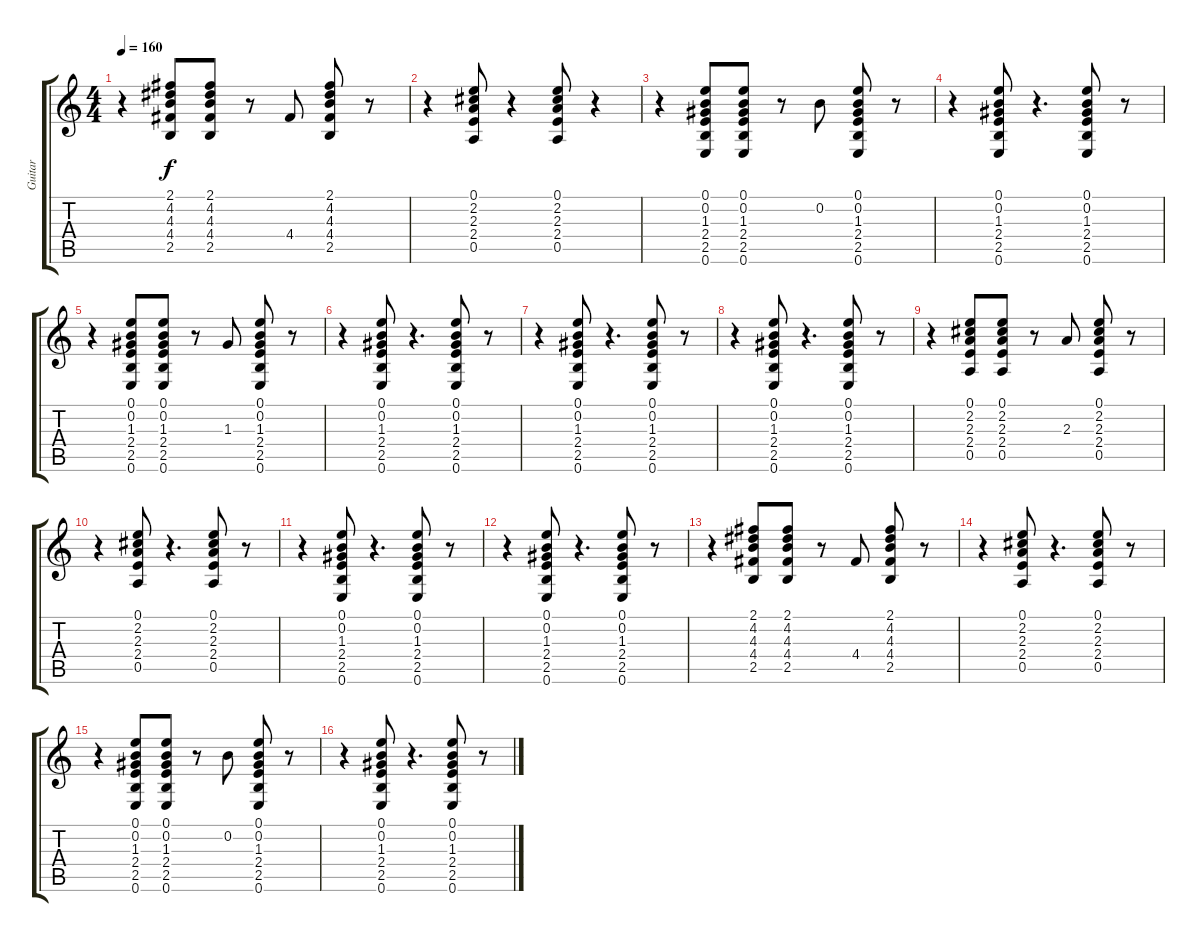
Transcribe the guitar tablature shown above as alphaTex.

\track ("Guitar  " "Guitar  ") {instrument electricguitarclean}
\staff {score tabs}
\tuning (E4 B3 G3 D3 A2 E2) {hide}
\ts (4 4)
\tempo 160
\clef g2
\ks c
r.4{dy f} (2.1 4.2 4.3 4.4 2.5).8 (2.1 4.2 4.3 4.4 2.5).8 r.8 4.4.8 (2.1 4.2 4.3 4.4 2.5).8 r.8 |
r.4 (0.1 2.2 2.3 2.4 0.5).8 r.4 (0.1 2.2 2.3 2.4 0.5).8 r.4 |
r.4 (0.1 0.2 1.3 2.4 2.5 0.6).8 (0.1 0.2 1.3 2.4 2.5 0.6).8 r.8 0.2.8 (0.1 0.2 1.3 2.4 2.5 0.6).8 r.8 |
r.4 (0.1 0.2 1.3 2.4 2.5 0.6).8 r.4{d} (0.1 0.2 1.3 2.4 2.5 0.6).8 r.8 |
r.4 (0.1 0.2 1.3 2.4 2.5 0.6).8 (0.1 0.2 1.3 2.4 2.5 0.6).8 r.8 1.3.8 (0.1 0.2 1.3 2.4 2.5 0.6).8 r.8 |
r.4 (0.1 0.2 1.3 2.4 2.5 0.6).8 r.4{d} (0.1 0.2 1.3 2.4 2.5 0.6).8 r.8 |
r.4 (0.1 0.2 1.3 2.4 2.5 0.6).8 r.4{d} (0.1 0.2 1.3 2.4 2.5 0.6).8 r.8 |
r.4 (0.1 0.2 1.3 2.4 2.5 0.6).8 r.4{d} (0.1 0.2 1.3 2.4 2.5 0.6).8 r.8 |
r.4 (0.1 2.2 2.3 2.4 0.5).8 (0.1 2.2 2.3 2.4 0.5).8 r.8 2.3.8 (0.1 2.2 2.3 2.4 0.5).8 r.8 |
r.4 (0.1 2.2 2.3 2.4 0.5).8 r.4{d} (0.1 2.2 2.3 2.4 0.5).8 r.8 |
r.4 (0.1 0.2 1.3 2.4 2.5 0.6).8 r.4{d} (0.1 0.2 1.3 2.4 2.5 0.6).8 r.8 |
r.4 (0.1 0.2 1.3 2.4 2.5 0.6).8 r.4{d} (0.1 0.2 1.3 2.4 2.5 0.6).8 r.8 |
r.4 (2.1 4.2 4.3 4.4 2.5).8 (2.1 4.2 4.3 4.4 2.5).8 r.8 4.4.8 (2.1 4.2 4.3 4.4 2.5).8 r.8 |
r.4 (0.1 2.2 2.3 2.4 0.5).8 r.4{d} (0.1 2.2 2.3 2.4 0.5).8 r.8 |
r.4 (0.1 0.2 1.3 2.4 2.5 0.6).8 (0.1 0.2 1.3 2.4 2.5 0.6).8 r.8 0.2.8 (0.1 0.2 1.3 2.4 2.5 0.6).8 r.8 |
r.4 (0.1 0.2 1.3 2.4 2.5 0.6).8 r.4{d} (0.1 0.2 1.3 2.4 2.5 0.6).8 r.8
